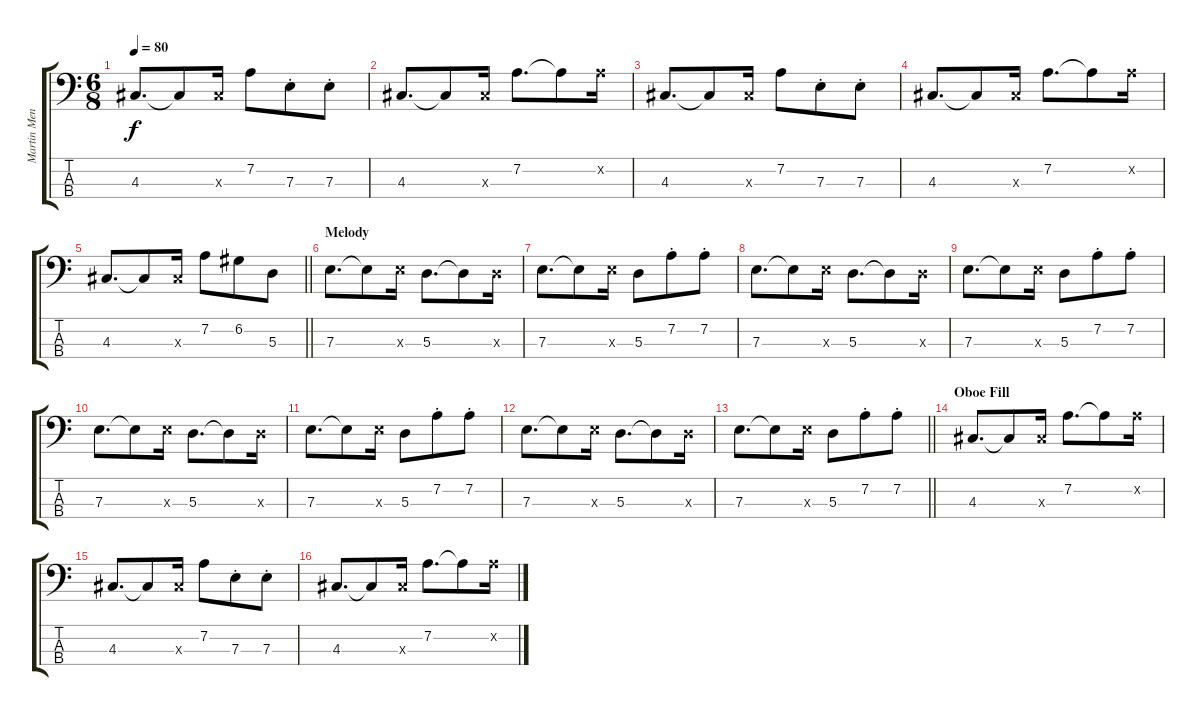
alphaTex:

\track ("Martin Mendez" "Martin Men") {instrument electricbasspick}
\staff {score tabs}
\tuning (G2 D2 A1 E1) {hide}
\ts (6 8)
\tempo 80
\clef f4
\ks c
4.3.8{d dy f} 4.3{t}.8 4.3{x}.16 7.2.8 7.3{st}.8 7.3{st}.8 |
4.3.8{d} 4.3{t}.8 4.3{x}.16 7.2.8{d} 7.2{t}.8 7.2{x}.16 |
4.3.8{d} 4.3{t}.8 4.3{x}.16 7.2.8 7.3{st}.8 7.3{st}.8 |
4.3.8{d} 4.3{t}.8 4.3{x}.16 7.2.8{d} 7.2{t}.8 7.2{x}.16 |
\barLineRight lightlight
4.3.8{d} 4.3{t}.8 4.3{x}.16 7.2.8 6.2.8 5.3.8 |
\section ("" "Melody")
7.3.8{d} 7.3{t}.8 7.3{x}.16 5.3.8{d} 5.3{t}.8 5.3{x}.16 |
7.3.8{d} 7.3{t}.8 7.3{x}.16 5.3.8 7.2{st}.8 7.2{st}.8 |
7.3.8{d} 7.3{t}.8 7.3{x}.16 5.3.8{d} 5.3{t}.8 5.3{x}.16 |
7.3.8{d} 7.3{t}.8 7.3{x}.16 5.3.8 7.2{st}.8 7.2{st}.8 |
7.3.8{d} 7.3{t}.8 7.3{x}.16 5.3.8{d} 5.3{t}.8 5.3{x}.16 |
7.3.8{d} 7.3{t}.8 7.3{x}.16 5.3.8 7.2{st}.8 7.2{st}.8 |
7.3.8{d} 7.3{t}.8 7.3{x}.16 5.3.8{d} 5.3{t}.8 5.3{x}.16 |
\barLineRight lightlight
7.3.8{d} 7.3{t}.8 7.3{x}.16 5.3.8 7.2{st}.8 7.2{st}.8 |
\section ("" "Oboe Fill")
4.3.8{d} 4.3{t}.8 4.3{x}.16 7.2.8{d} 7.2{t}.8 7.2{x}.16 |
4.3.8{d} 4.3{t}.8 4.3{x}.16 7.2.8 7.3{st}.8 7.3{st}.8 |
4.3.8{d} 4.3{t}.8 4.3{x}.16 7.2.8{d} 7.2{t}.8 7.2{x}.16
